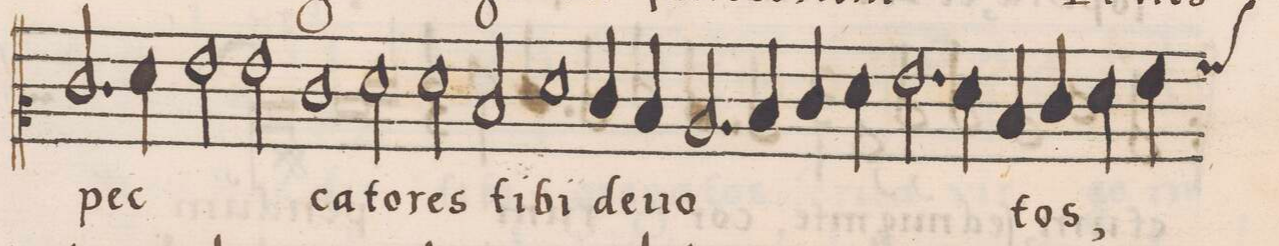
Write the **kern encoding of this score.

**kern	**text
*I"CANTVS	*
*clefC2	*
*k[]	*
*met(c)	*
*M2/1	*
2.e/	pec-
4f\	.
2g\	.
2g\	.
=22	=22
1e	-ca-
2f\	-to-
2f\	-res
=23	=23
2d/	ti-
1f	-bi
4e/	de-
4d/	.
=24	=24
2.c/	-uo-
4d/	.
4e/	.
4f\	.
2.g\	.
=25	=25
4f\	.
4d/	-tos,
4e/	.
4f\	.
*custos:a	*
4g\	.
*-	*-
